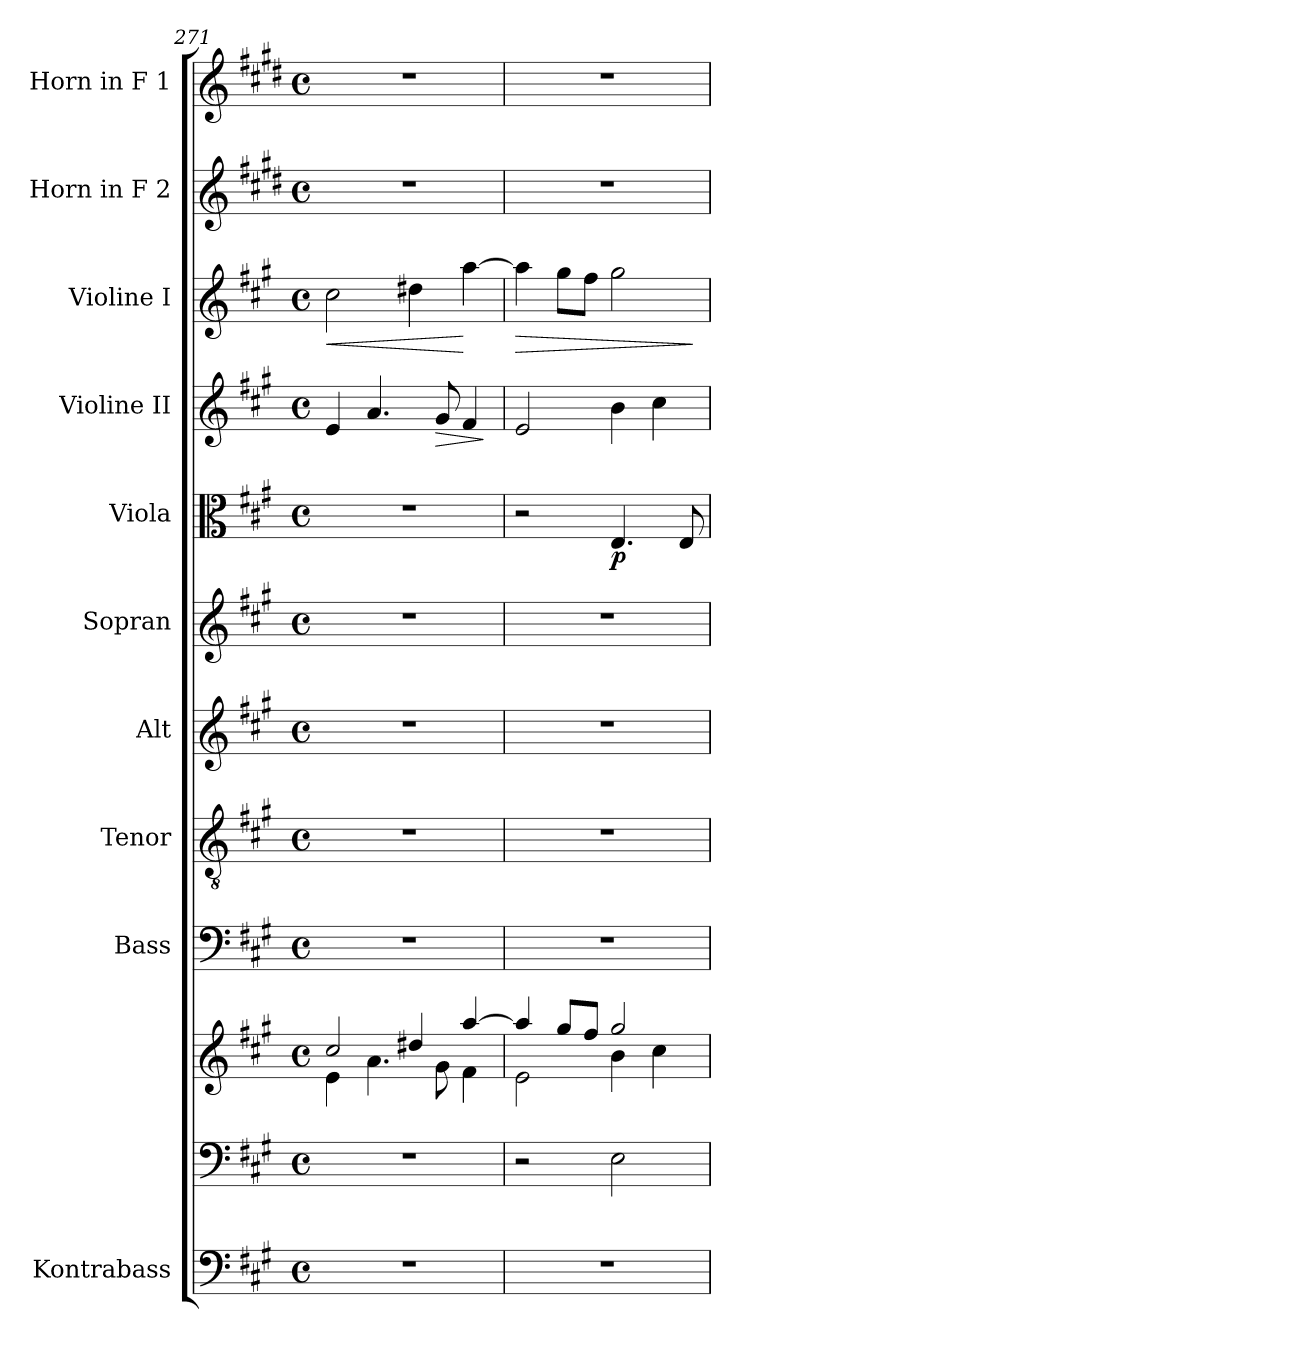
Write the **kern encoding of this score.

**kern	**kern	**kern	**kern	**kern	**kern	**kern	**kern	**dynam	**kern	**dynam	**kern	**dynam	**kern	**kern
*part11	*part10	*part10	*part9	*part8	*part7	*part6	*part5	*part5	*part4	*part4	*part3	*part3	*part2	*part1
*staff12	*staff11	*staff10	*staff9	*staff8	*staff7	*staff6	*staff5	*staff5	*staff4	*staff4	*staff3	*staff3	*staff2	*staff1
*I"Kontrabass	*	*	*I"Bass	*I"Tenor	*I"Alt	*I"Sopran	*I"Viola	*	*I"Violine II	*	*I"Violine I	*	*I"Horn in F 2	*I"Horn in F 1
*I'Kb.	*	*	*I'B.	*I'T.	*I'A.	*I'S.	*I'Vla.	*	*I'Vl. II	*	*I'Vl. I	*	*	*
*clefF4	*clefF4	*clefG2	*clefF4	*clefGv2	*clefG2	*clefG2	*clefC3	*	*clefG2	*	*clefG2	*	*clefG2	*clefG2
*ITrd7c12	*	*	*	*	*	*	*	*	*	*	*	*	*ITrd4c7	*ITrd4c7
*k[f#c#g#]	*k[f#c#g#]	*k[f#c#g#]	*k[f#c#g#]	*k[f#c#g#]	*k[f#c#g#]	*k[f#c#g#]	*k[f#c#g#]	*	*k[f#c#g#]	*	*k[f#c#g#]	*	*k[f#c#g#]	*k[f#c#g#]
*A:	*A:	*A:	*A:	*A:	*A:	*A:	*A:	*	*A:	*	*A:	*	*A:	*A:
*M4/4	*M4/4	*M4/4	*M4/4	*M4/4	*M4/4	*M4/4	*M4/4	*	*M4/4	*	*M4/4	*	*M4/4	*M4/4
*met(c)	*met(c)	*met(c)	*met(c)	*met(c)	*met(c)	*met(c)	*met(c)	*	*met(c)	*	*met(c)	*	*met(c)	*met(c)
=271	=271	=271	=271	=271	=271	=271	=271	=271	=271	=271	=271	=271	=271	=271
*	*	*^	*	*	*	*	*	*	*	*	*	*	*	*
!	!	!	!	!	!	!	!	!	!	!	!	!	!LO:HP:b	!	!
1r	1r	2cc#/	4e\	1r	1r	1r	1r	1r	.	4e/	.	2cc#\	<	1r	1r
.	.	.	4.a\	.	.	.	.	.	.	4.a/	.	.	.	.	.
.	.	4dd#X/	.	.	.	.	.	.	.	.	.	4dd#X\	.	.	.
!	!	!	!	!	!	!	!	!	!	!	!LO:HP:b	!	!	!	!
.	.	.	8g#\	.	.	.	.	.	.	8g#/	>	.	.	.	.
.	.	[>4aa/	4f#\	.	.	.	.	.	.	4f#/	.	[4aa\	[	.	.
*	*	*v	*v	*	*	*	*	*	*	*	*	*	*	*	*
.	.	.	.	.	.	.	.	.	.	]	.	.	.	.
!!LO:PB:g=z
=272	=272	=272	=272	=272	=272	=272	=272	=272	=272	=272	=272	=272	=272	=272
*	*	*^	*	*	*	*	*	*	*	*	*	*	*	*
!	!	!	!	!	!	!	!	!	!	!	!	!	!LO:HP:b	!	!
1r	2r	4aa/]	2e\	1r	1r	1r	1r	2r	.	2e/	.	4aa\]	>	1r	1r
.	.	8gg#/L	.	.	.	.	.	.	.	.	.	8gg#\L	.	.	.
.	.	8ff#/J	.	.	.	.	.	.	.	.	.	8ff#\J	.	.	.
!	!	!	!	!	!	!	!	!	!LO:DY:b	!	!	!	!	!	!
.	2E\	2gg#/	4b\	.	.	.	.	4.E/	p	4b\	.	2gg#\	.	.	.
.	.	.	4cc#\	.	.	.	.	.	.	4cc#\	.	.	.	.	.
.	.	.	.	.	.	.	.	8E/	.	.	.	.	.	.	.
*	*	*v	*v	*	*	*	*	*	*	*	*	*	*	*	*
.	.	.	.	.	.	.	.	.	.	.	.	]	.	.
=	=	=	=	=	=	=	=	=	=	=	=	=	=	=
*-	*-	*-	*-	*-	*-	*-	*-	*-	*-	*-	*-	*-	*-	*-
